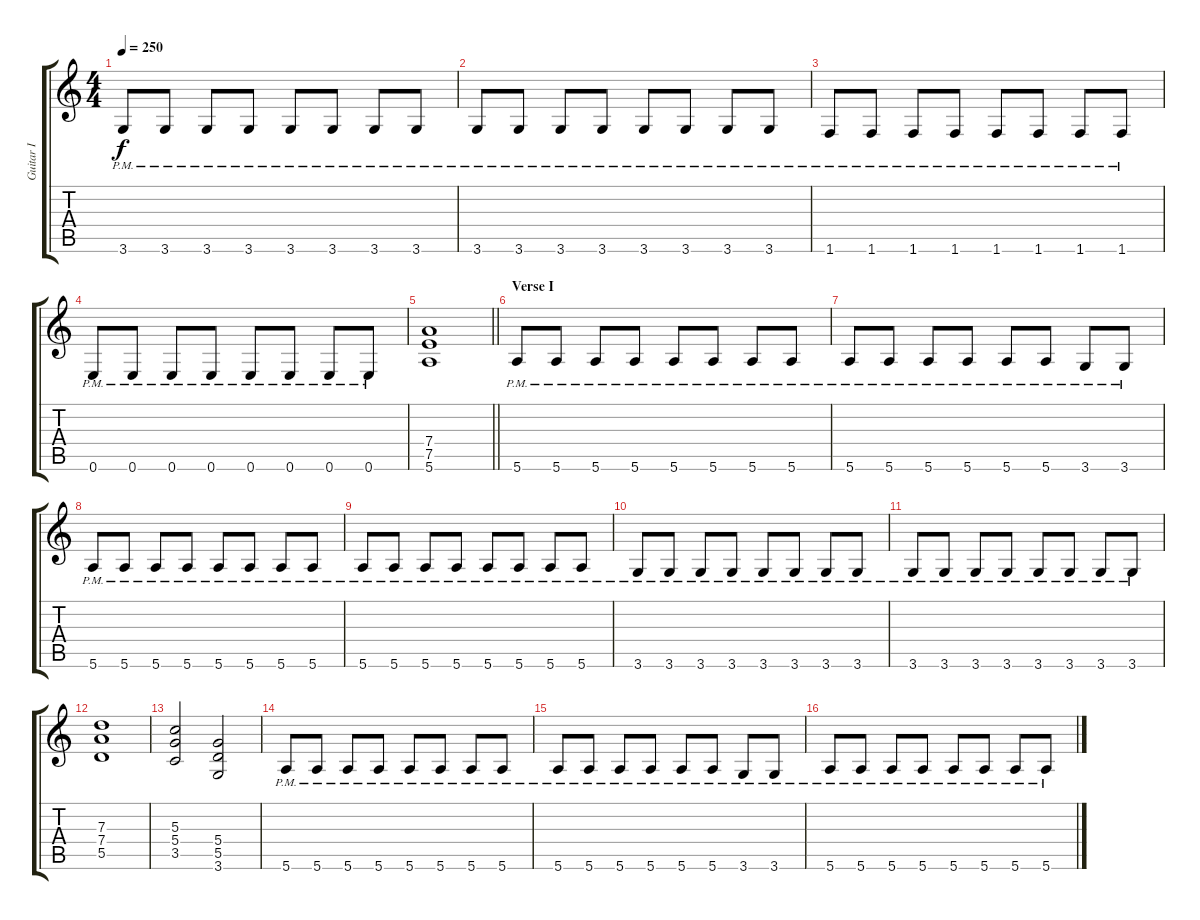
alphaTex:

\track ("Guitar I" "Guitar I") {instrument overdrivenguitar}
\staff {score tabs}
\tuning (E4 B3 G3 D3 A2 E2) {hide}
\ts (4 4)
\tempo 250
\clef g2
\ks c
3.6{pm}.8{dy f} 3.6{pm}.8 3.6{pm}.8 3.6{pm}.8 3.6{pm}.8 3.6{pm}.8 3.6{pm}.8 3.6{pm}.8 |
3.6{pm}.8 3.6{pm}.8 3.6{pm}.8 3.6{pm}.8 3.6{pm}.8 3.6{pm}.8 3.6{pm}.8 3.6{pm}.8 |
1.6{pm}.8 1.6{pm}.8 1.6{pm}.8 1.6{pm}.8 1.6{pm}.8 1.6{pm}.8 1.6{pm}.8 1.6{pm}.8 |
0.6{pm}.8 0.6{pm}.8 0.6{pm}.8 0.6{pm}.8 0.6{pm}.8 0.6{pm}.8 0.6{pm}.8 0.6{pm}.8 |
\barLineRight lightlight
(7.4 7.5 5.6).1 |
\section ("" "Verse I")
5.6{pm}.8 5.6{pm}.8 5.6{pm}.8 5.6{pm}.8 5.6{pm}.8 5.6{pm}.8 5.6{pm}.8 5.6{pm}.8 |
5.6{pm}.8 5.6{pm}.8 5.6{pm}.8 5.6{pm}.8 5.6{pm}.8 5.6{pm}.8 3.6{pm}.8 3.6{pm}.8 |
5.6{pm}.8 5.6{pm}.8 5.6{pm}.8 5.6{pm}.8 5.6{pm}.8 5.6{pm}.8 5.6{pm}.8 5.6{pm}.8 |
5.6{pm}.8 5.6{pm}.8 5.6{pm}.8 5.6{pm}.8 5.6{pm}.8 5.6{pm}.8 5.6{pm}.8 5.6{pm}.8 |
3.6{pm}.8 3.6{pm}.8 3.6{pm}.8 3.6{pm}.8 3.6{pm}.8 3.6{pm}.8 3.6{pm}.8 3.6{pm}.8 |
3.6{pm}.8 3.6{pm}.8 3.6{pm}.8 3.6{pm}.8 3.6{pm}.8 3.6{pm}.8 3.6{pm}.8 3.6{pm}.8 |
(7.3 7.4 5.5).1 |
(5.3 5.4 3.5).2 (5.4 5.5 3.6).2 |
5.6{pm}.8 5.6{pm}.8 5.6{pm}.8 5.6{pm}.8 5.6{pm}.8 5.6{pm}.8 5.6{pm}.8 5.6{pm}.8 |
5.6{pm}.8 5.6{pm}.8 5.6{pm}.8 5.6{pm}.8 5.6{pm}.8 5.6{pm}.8 3.6{pm}.8 3.6{pm}.8 |
5.6{pm}.8 5.6{pm}.8 5.6{pm}.8 5.6{pm}.8 5.6{pm}.8 5.6{pm}.8 5.6{pm}.8 5.6{pm}.8
